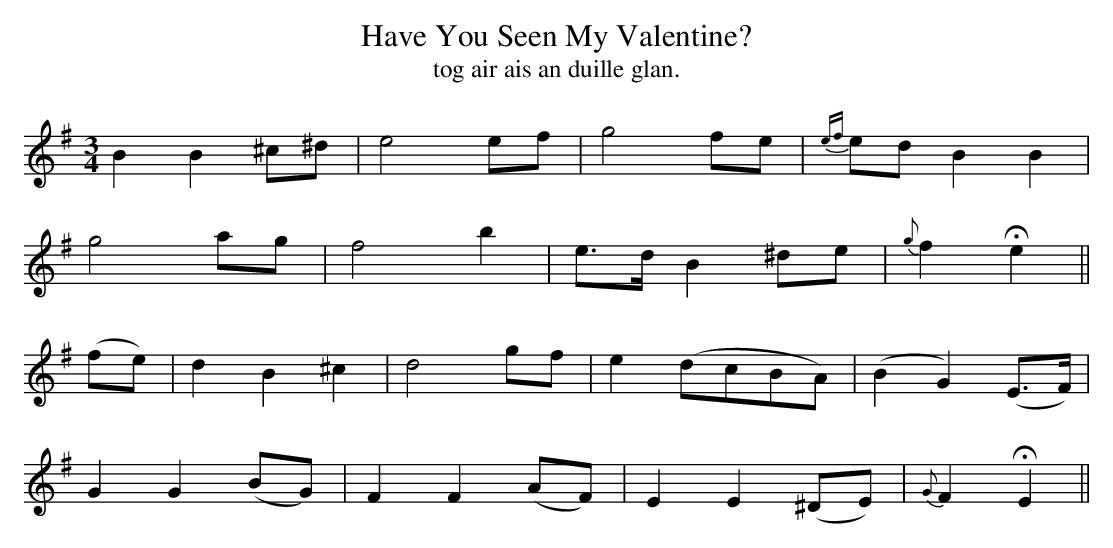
X:1
T: Have You Seen My Valentine?
T: tog air ais an duille glan.
M: 3/4
L: 1/8
K: Em
B2 B2 ^c^d|e4 ef|g4 fe|{ef}ed B2 B2|
g4 ag|f4 b2|e>d B2 ^de|{g}f2 He2||
(fe)|d2 B2 ^c2|d4 gf|e2 (dcBA)|(B2 G2) (E>F)|
G2 G2 (BG)|F2 F2 (AF)|E2 E2 (^DE)|{G}F2 HE2||
